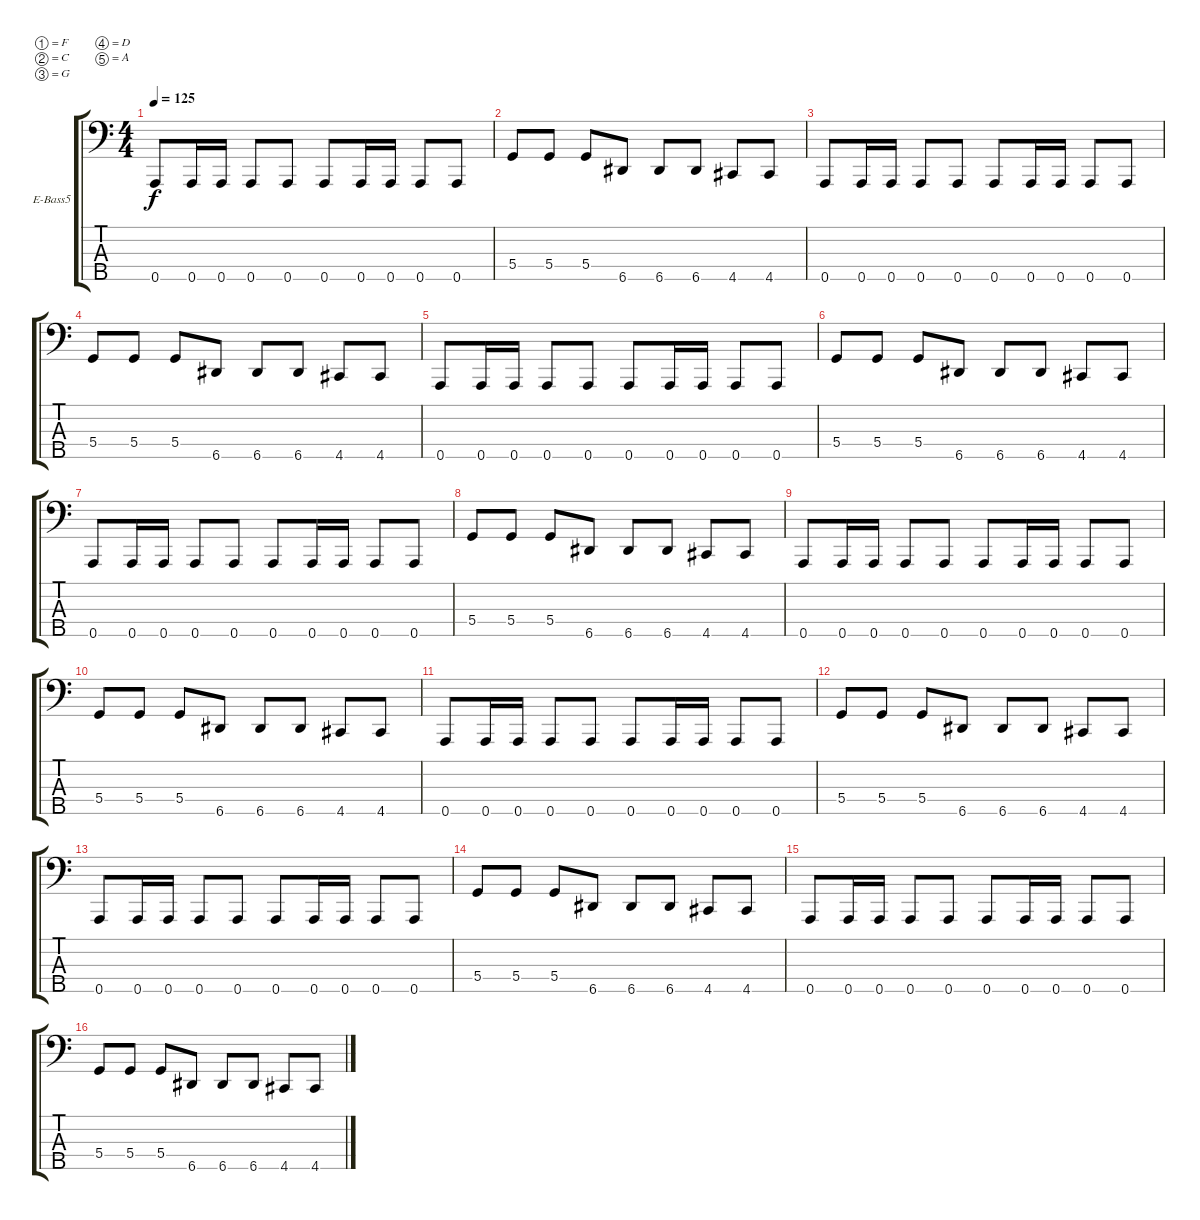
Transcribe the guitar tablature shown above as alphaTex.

\bracketExtendMode groupsimilarinstruments
\firstSystemTrackNameOrientation horizontal
\otherSystemsTrackNameOrientation horizontal
\track ("Fieldy" "E-Bass5") {instrument slapbass1}
\staff {score tabs}
\tuning (F2 C2 G1 D1 A0)
\ts (4 4)
\tempo 125
\clef f4
\ks c
0.5.8{dy f} 0.5.16 0.5.16 0.5.8 0.5.8 0.5.8 0.5.16 0.5.16 0.5.8 0.5.8 |
5.4.8 5.4.8 5.4.8 6.5.8 6.5.8 6.5.8 4.5.8 4.5.8 |
0.5.8 0.5.16 0.5.16 0.5.8 0.5.8 0.5.8 0.5.16 0.5.16 0.5.8 0.5.8 |
5.4.8 5.4.8 5.4.8 6.5.8 6.5.8 6.5.8 4.5.8 4.5.8 |
0.5.8 0.5.16 0.5.16 0.5.8 0.5.8 0.5.8 0.5.16 0.5.16 0.5.8 0.5.8 |
5.4.8 5.4.8 5.4.8 6.5.8 6.5.8 6.5.8 4.5.8 4.5.8 |
0.5.8 0.5.16 0.5.16 0.5.8 0.5.8 0.5.8 0.5.16 0.5.16 0.5.8 0.5.8 |
5.4.8 5.4.8 5.4.8 6.5.8 6.5.8 6.5.8 4.5.8 4.5.8 |
0.5.8 0.5.16 0.5.16 0.5.8 0.5.8 0.5.8 0.5.16 0.5.16 0.5.8 0.5.8 |
5.4.8 5.4.8 5.4.8 6.5.8 6.5.8 6.5.8 4.5.8 4.5.8 |
0.5.8 0.5.16 0.5.16 0.5.8 0.5.8 0.5.8 0.5.16 0.5.16 0.5.8 0.5.8 |
5.4.8 5.4.8 5.4.8 6.5.8 6.5.8 6.5.8 4.5.8 4.5.8 |
0.5.8 0.5.16 0.5.16 0.5.8 0.5.8 0.5.8 0.5.16 0.5.16 0.5.8 0.5.8 |
5.4.8 5.4.8 5.4.8 6.5.8 6.5.8 6.5.8 4.5.8 4.5.8 |
0.5.8 0.5.16 0.5.16 0.5.8 0.5.8 0.5.8 0.5.16 0.5.16 0.5.8 0.5.8 |
5.4.8 5.4.8 5.4.8 6.5.8 6.5.8 6.5.8 4.5.8 4.5.8
